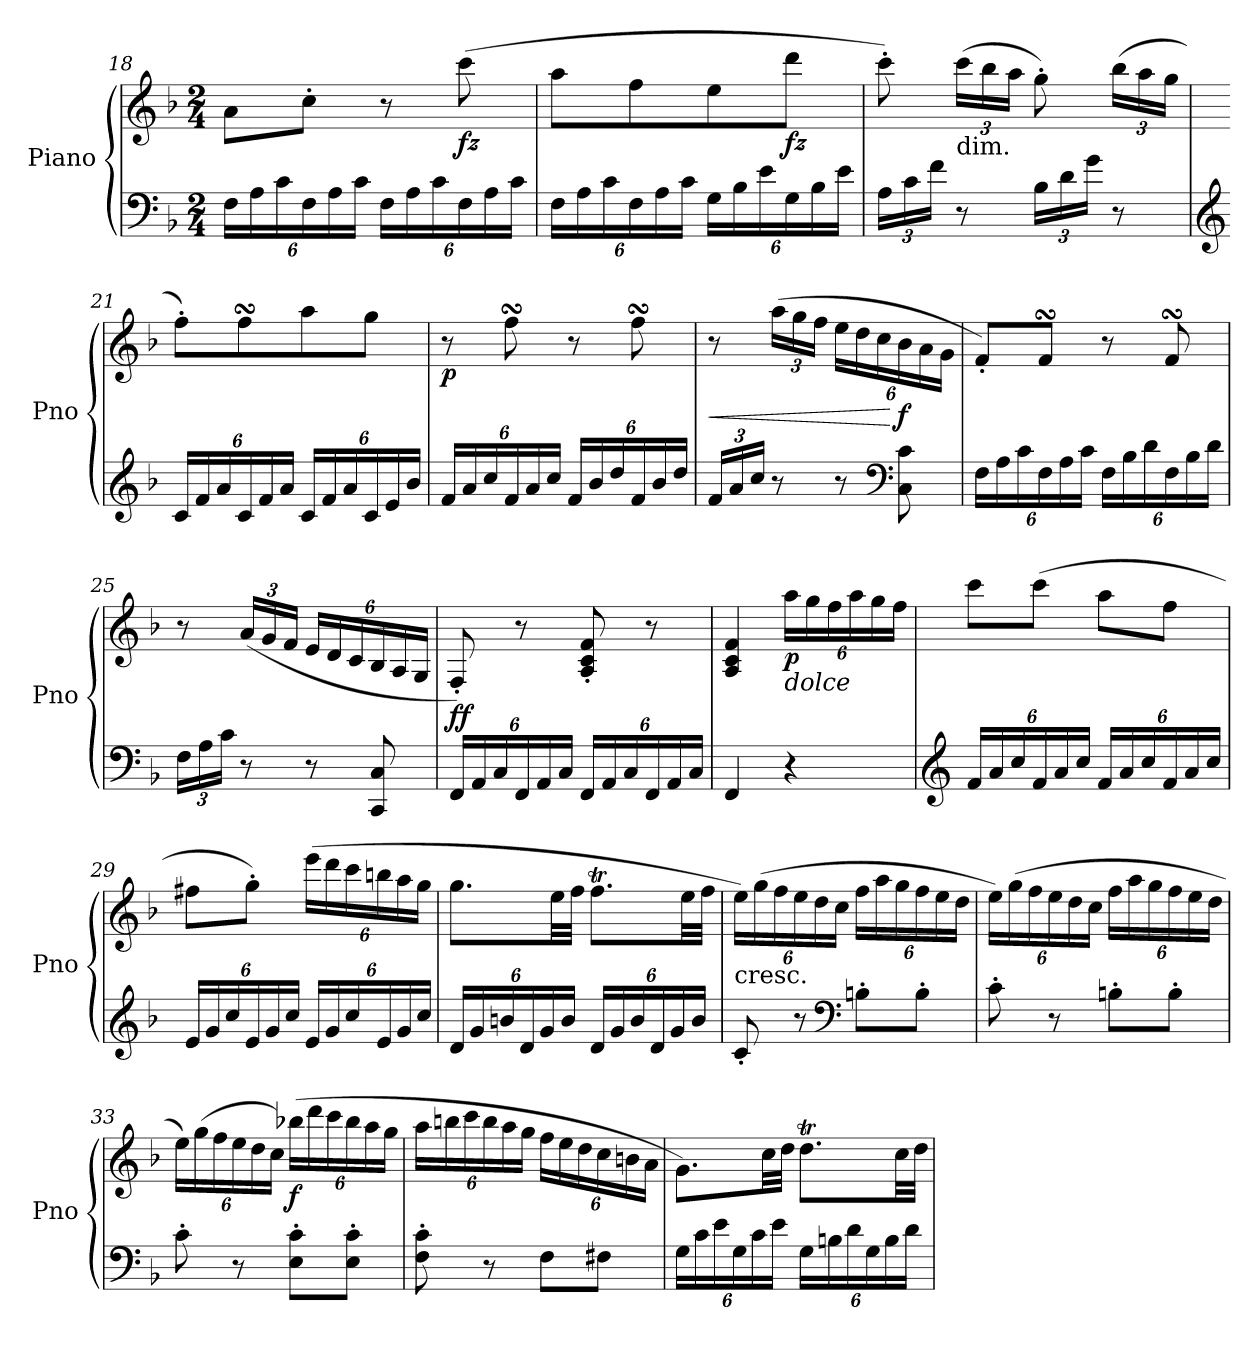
**kern	**kern	**dynam
*part1	*part1	*part1
*staff2	*staff1	*staff1/2
*I"Piano	*	*
*I'Pno	*	*
*clefF4	*clefG2	*
*k[b-]	*k[b-]	*
*M2/4	*M2/4	*
*Xbrackettup	*	*
=18	=18	=18
24F\LL	8a\L	.
24A\	.	.
24c\	.	.
24F\	8cc'\J	.
24A\	.	.
24c\JJ	.	.
24F\LL	8r	.
24A\	.	.
24c\	.	.
!	!	!LO:DY:b
24F\	(>8ccc\	fz
24A\	.	.
24c\JJ	.	.
!!LO:PB:g=z
=19	=19	=19
24F\LL	8aa\L	.
24A\	.	.
24c\	.	.
24F\	8ff\	.
24A\	.	.
24c\JJ	.	.
24G<\LL	8ee\	.
24B-\	.	.
24e\	.	.
!	!	!LO:DY:b
24G\	8ddd\J	fz
24B-\	.	.
24e\JJ	.	.
=20	=20	=20
24A<\LL	8ccc'\)	.
24c\	.	.
24f\JJ	.	.
*	*Xbrackettup	*
!	!LO:TX:b:t=dim.	!
8r	(>24ccc\LL	.
.	24bb-\	.
.	24aa\JJ	.
24B-<\LL	8gg'\)	.
24d\	.	.
24g\JJ	.	.
8r	(>24bb-\LL	.
.	24aa\	.
.	24gg\JJ	.
=21	=21	=21
*clefG2	*	*
24c</LL	8ff'\L)	.
24f/	.	.
24a/	.	.
24c/	8ffsSSs\	.
24f/	.	.
24a/JJ	.	.
24c/LL	8aa\	.
24f/	.	.
24a/	.	.
24c/	8gg\J	.
24e/	.	.
24b-/JJ	.	.
!!LO:LB:g=z
=22	=22	=22
!	!	!LO:DY:b
24f</LL	8r	p
24a/	.	.
24cc/	.	.
24f/	8ffsSSs\	.
24a/	.	.
24cc/JJ	.	.
24f/LL	8r	.
24b-/	.	.
24dd/	.	.
24f/	8ffsSSs\	.
24b-/	.	.
24dd/JJ	.	.
=23	=23	=23
!	!	!LO:HP:b
24f/LL	8r	<
24a/	.	.
24cc/JJ	.	.
8r	(>24aa\LL	.
.	24gg\	.
.	24ff\JJ	.
8r	24ee\LL	.
.	24dd\	.
.	24cc\	.
*clefF4	*	*
!	!	!LO:DY:n=1:b
8C\ 8c\	24b-\	[ f
.	24a\	.
.	24g\JJ	.
=24	=24	=24
24F<\LL	8f'/L)	.
24A\	.	.
24c\	.	.
24F\	8fsSSs/J	.
24A\	.	.
24c\JJ	.	.
24F\LL	8r	.
24B-\	.	.
24d\	.	.
24F\	8fsSSs/	.
24B-\	.	.
24d\JJ	.	.
=25	=25	=25
24F\LL	8r	.
24A\	.	.
24c\JJ	.	.
8r	(<24a/LL	.
.	24g/	.
.	24f/JJ	.
8r	24e/LL	.
.	24d/	.
.	24c/	.
8CC/ 8C/	24B-/	.
.	24A/	.
.	24G/JJ	.
!!LO:LB:g=z
=26	=26	=26
!	!	!LO:DY:a=2
24FF</LL	8F'/)	ff
24AA/	.	.
24C/	.	.
24FF/	8r	.
24AA/	.	.
24C/JJ	.	.
24FF/LL	8A/' 8c/' 8f/'	.
24AA/	.	.
24C/	.	.
24FF/	8r	.
24AA/	.	.
24C/JJ	.	.
=27	=27	=27
4FF/	4A/ 4c/ 4f/	.
!	!LO:TX:b:i:t=dolce	!
!	!	!LO:DY:b
4r	24aa\LL	p
.	24gg\	.
.	24ff\	.
.	24aa\	.
.	24gg\	.
.	24ff\JJ	.
=28	=28	=28
*clefG2	*	*
24f</LL	8ccc\L	.
24a/	.	.
24cc/	.	.
24f/	(>8ccc\J	.
24a/	.	.
24cc/JJ	.	.
24f/LL	8aa\L	.
24a/	.	.
24cc/	.	.
24f/	8ff\J	.
24a/	.	.
24cc/JJ	.	.
=29	=29	=29
24e</LL	8ff#X\L	.
24g</	.	.
24cc/	.	.
24e/	8gg'\J)	.
24g/	.	.
24cc/JJ	.	.
24e/LL	(>24eee\LL	.
24g/	24ddd\	.
24cc/	24ccc\	.
24e/	24bbn\	.
24g/	24aa\	.
24cc/JJ	24gg\JJ	.
!!LO:LB:g=z
=30	=30	=30
24d</LL	8.gg\L	.
24g</	.	.
24bn/	.	.
24d/	.	.
24g/	.	.
.	32ee\LL	.
24b/JJ	.	.
.	32ff\JJJ	.
24d/LL	8.ffT\L	.
24g/	.	.
24b/	.	.
24d/	.	.
24g/	.	.
.	32ee\LL	.
24b/JJ	.	.
.	32ff\JJJ	.
=31	=31	=31
!	!LO:TX:b:t=cresc.	!
8c'/	24ee\LL)	.
.	(>24gg\	.
.	24ff\	.
8r	24ee\	.
.	24dd\	.
.	24cc\JJ	.
*clefF4	*	*
8Bn<'\L	24ff\LL	.
.	24aa\	.
.	24gg\	.
8B<'\J	24ff\	.
.	24ee\	.
.	24dd\JJ	.
=32	=32	=32
8c<'\	24ee\LL)	.
.	(>24gg\	.
.	24ff\	.
8r	24ee\	.
.	24dd\	.
.	24cc\JJ	.
8Bn'\L	24ff\LL	.
.	24aa\	.
.	24gg\	.
8B'\J	24ff\	.
.	24ee\	.
.	24dd\JJ	.
!!LO:LB:g=z
=33	=33	=33
8c'\	24ee\LL)	.
.	(>24gg\	.
.	24ff\	.
8r	24ee\	.
.	24dd\	.
.	24cc\JJ)	.
!	!	!LO:DY:b
8E\' 8c\'L	(>24bb-X\LL	f
.	24ddd\	.
.	24ccc\	.
8E\' 8c\'J	24bb-\	.
.	24aa\	.
.	24gg\JJ	.
=34	=34	=34
8F\' 8c\'	24aa\LL	.
.	24bbn\	.
.	24ccc\	.
8r	24bb\	.
.	24aa\	.
.	24gg\JJ	.
8F\L	24ff\LL	.
.	24ee\	.
.	24dd\	.
8F#X\J	24cc\	.
.	24bn\	.
.	24a\JJ	.
=35	=35	=35
24G<\LL	8.g\L)	.
24c\	.	.
24e\	.	.
24G\	.	.
24c\	.	.
.	32cc\LL	.
24e\JJ	.	.
.	32dd\JJJ	.
24G\LL	8.ddT\L	.
24Bn\	.	.
24d\	.	.
24G\	.	.
24B\	.	.
.	32cc\LL	.
24d\JJ	.	.
.	32dd\JJJ	.
=	=	=
*-	*-	*-
